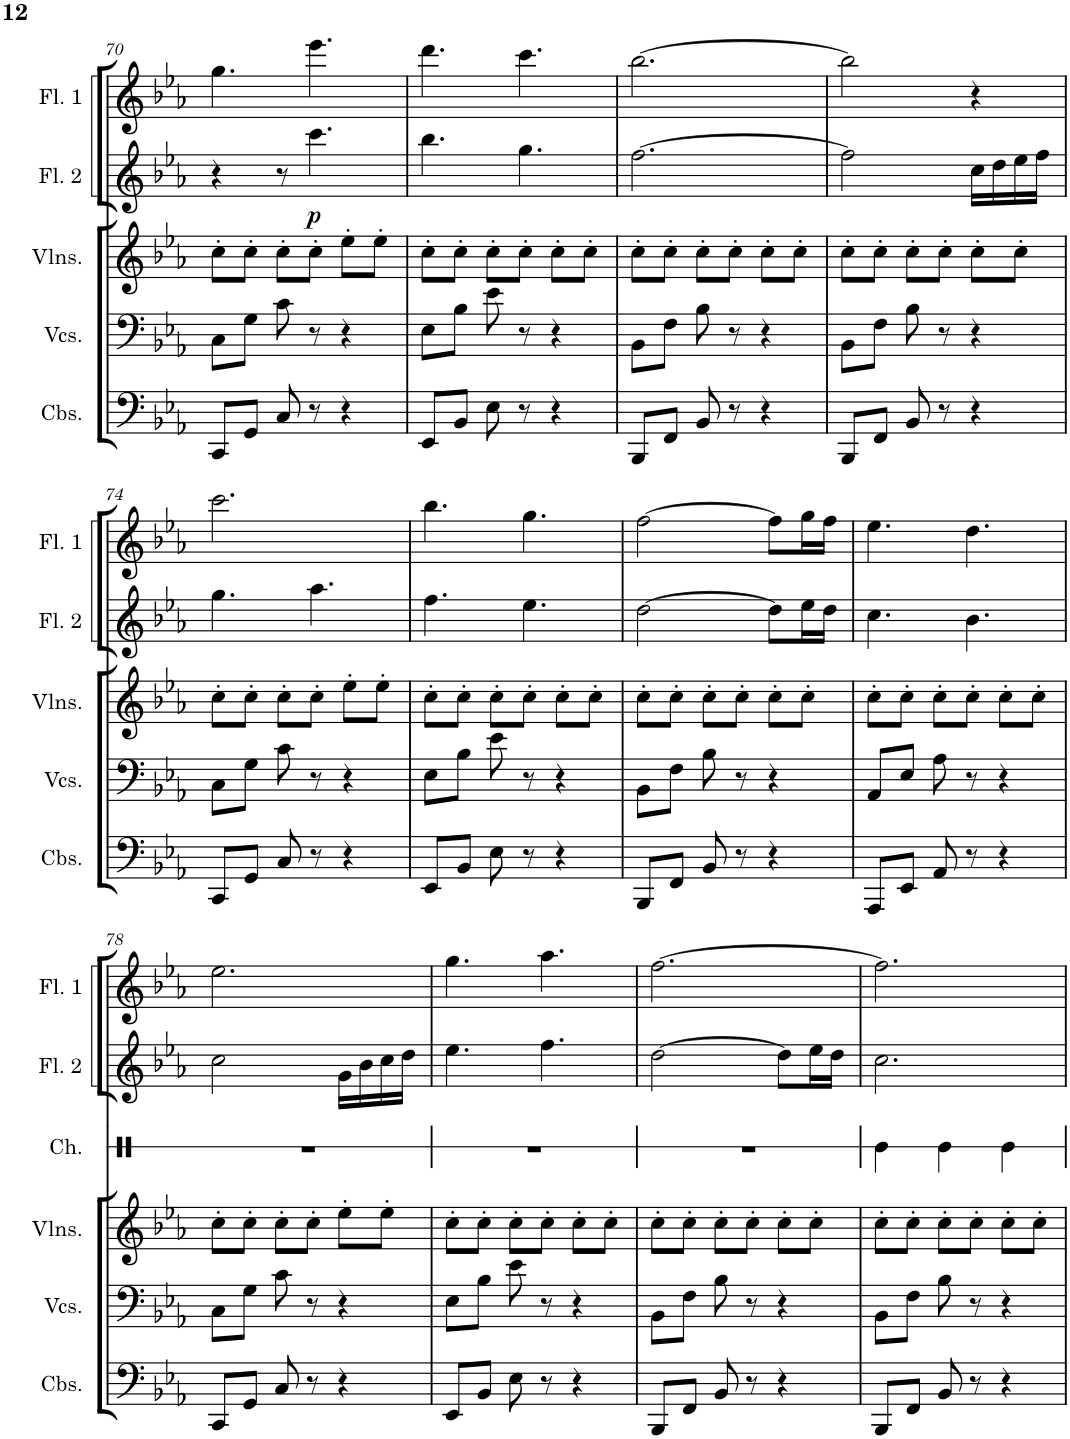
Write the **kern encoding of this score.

**kern	**kern	**kern	**kern	**dynam	**kern
*part5	*part4	*part3	*part2	*part2	*part1
*staff5	*staff4	*staff3	*staff2	*staff2	*staff1
*I"Contrabasses	*I"Violoncellos	*I"Violins	*I"Flute 2	*	*I"Flute 1
*I'Cbs.	*I'Vcs.	*I'Vlns.	*I'Fl. 2	*	*I'Fl. 1
!!LO:PB:g=z
*clefF4	*clefF4	*clefG2	*clefG2	*	*clefG2
*k[b-e-a-]	*k[b-e-a-]	*k[b-e-a-]	*k[b-e-a-]	*	*k[b-e-a-]
*M3/4	*M3/4	*M3/4	*M3/4	*	*M3/4
=70	=70	=70	=70	=70	=70
8CC/L	8C\L	8cc'\L	4r	.	4.gg\
8GG/J	8G\J	8cc'\J	.	.	.
8C/	8c\	8cc'\L	8r	.	.
!	!	!	!	!LO:DY:b	!
8r	8r	8cc'\J	4.ccc\	p	4.eee-\
4r	4r	8ee-'\L	.	.	.
.	.	8ee-'\J	.	.	.
=71	=71	=71	=71	=71	=71
8EE-/L	8E-\L	8cc'\L	4.bb-\	.	4.ddd\
8BB-/J	8B-\J	8cc'\J	.	.	.
8E-\	8e-\	8cc'\L	.	.	.
8r	8r	8cc'\J	4.gg\	.	4.ccc\
4r	4r	8cc'\L	.	.	.
.	.	8cc'\J	.	.	.
=72	=72	=72	=72	=72	=72
8BBB-/L	8BB-\L	8cc'\L	[2.ff\	.	[2.bb-\
8FF/J	8F\J	8cc'\J	.	.	.
8BB-/	8B-\	8cc'\L	.	.	.
8r	8r	8cc'\J	.	.	.
4r	4r	8cc'\L	.	.	.
.	.	8cc'\J	.	.	.
=73	=73	=73	=73	=73	=73
8BBB-/L	8BB-\L	8cc'\L	2ff\]	.	2bb-\]
8FF/J	8F\J	8cc'\J	.	.	.
8BB-/	8B-\	8cc'\L	.	.	.
8r	8r	8cc'\J	.	.	.
4r	4r	8cc'\L	16cc\LL	.	4r
.	.	.	16dd\	.	.
.	.	8cc'\J	16ee-\	.	.
.	.	.	16ff\JJ	.	.
!!LO:LB:g=z
=74	=74	=74	=74	=74	=74
8CC/L	8C\L	8cc'\L	4.gg\	.	2.ccc\
8GG/J	8G\J	8cc'\J	.	.	.
8C/	8c\	8cc'\L	.	.	.
8r	8r	8cc'\J	4.aa-\	.	.
4r	4r	8ee-'\L	.	.	.
.	.	8ee-'\J	.	.	.
=75	=75	=75	=75	=75	=75
8EE-/L	8E-\L	8cc'\L	4.ff\	.	4.bb-\
8BB-/J	8B-\J	8cc'\J	.	.	.
8E-\	8e-\	8cc'\L	.	.	.
8r	8r	8cc'\J	4.ee-\	.	4.gg\
4r	4r	8cc'\L	.	.	.
.	.	8cc'\J	.	.	.
=76	=76	=76	=76	=76	=76
8BBB-/L	8BB-\L	8cc'\L	[2dd\	.	[2ff\
8FF/J	8F\J	8cc'\J	.	.	.
8BB-/	8B-\	8cc'\L	.	.	.
8r	8r	8cc'\J	.	.	.
4r	4r	8cc'\L	8dd\L]	.	8ff\L]
.	.	8cc'\J	16ee-\L	.	16gg\L
.	.	.	16dd\JJ	.	16ff\JJ
=77	=77	=77	=77	=77	=77
8AAA-/L	8AA-/L	8cc'\L	4.cc\	.	4.ee-\
8EE-/J	8E-/J	8cc'\J	.	.	.
8AA-/	8A-\	8cc'\L	.	.	.
8r	8r	8cc'\J	4.b-\	.	4.dd\
4r	4r	8cc'\L	.	.	.
.	.	8cc'\J	.	.	.
!!LO:LB:g=z
=78	=78	=78	=78	=78	=78
8CC/L	8C\L	8cc'\L	2cc\	.	2.ee-\
8GG/J	8G\J	8cc'\J	.	.	.
8C/	8c\	8cc'\L	.	.	.
8r	8r	8cc'\J	.	.	.
4r	4r	8ee-'\L	16g\LL	.	.
.	.	.	16b-\	.	.
.	.	8ee-'\J	16cc\	.	.
.	.	.	16dd\JJ	.	.
=79	=79	=79	=79	=79	=79
8EE-/L	8E-\L	8cc'\L	4.ee-\	.	4.gg\
8BB-/J	8B-\J	8cc'\J	.	.	.
8E-\	8e-\	8cc'\L	.	.	.
8r	8r	8cc'\J	4.ff\	.	4.aa-\
4r	4r	8cc'\L	.	.	.
.	.	8cc'\J	.	.	.
=80	=80	=80	=80	=80	=80
8BBB-/L	8BB-\L	8cc'\L	[2dd\	.	[2.ff\
8FF/J	8F\J	8cc'\J	.	.	.
8BB-/	8B-\	8cc'\L	.	.	.
8r	8r	8cc'\J	.	.	.
4r	4r	8cc'\L	8dd\L]	.	.
.	.	8cc'\J	16ee-\L	.	.
.	.	.	16dd\JJ	.	.
=81	=81	=81	=81	=81	=81
8BBB-/L	8BB-\L	8cc'\L	2.cc\	.	2.ff\]
8FF/J	8F\J	8cc'\J	.	.	.
8BB-/	8B-\	8cc'\L	.	.	.
8r	8r	8cc'\J	.	.	.
4r	4r	8cc'\L	.	.	.
.	.	8cc'\J	.	.	.
=	=	=	=	=	=
*-	*-	*-	*-	*-	*-
